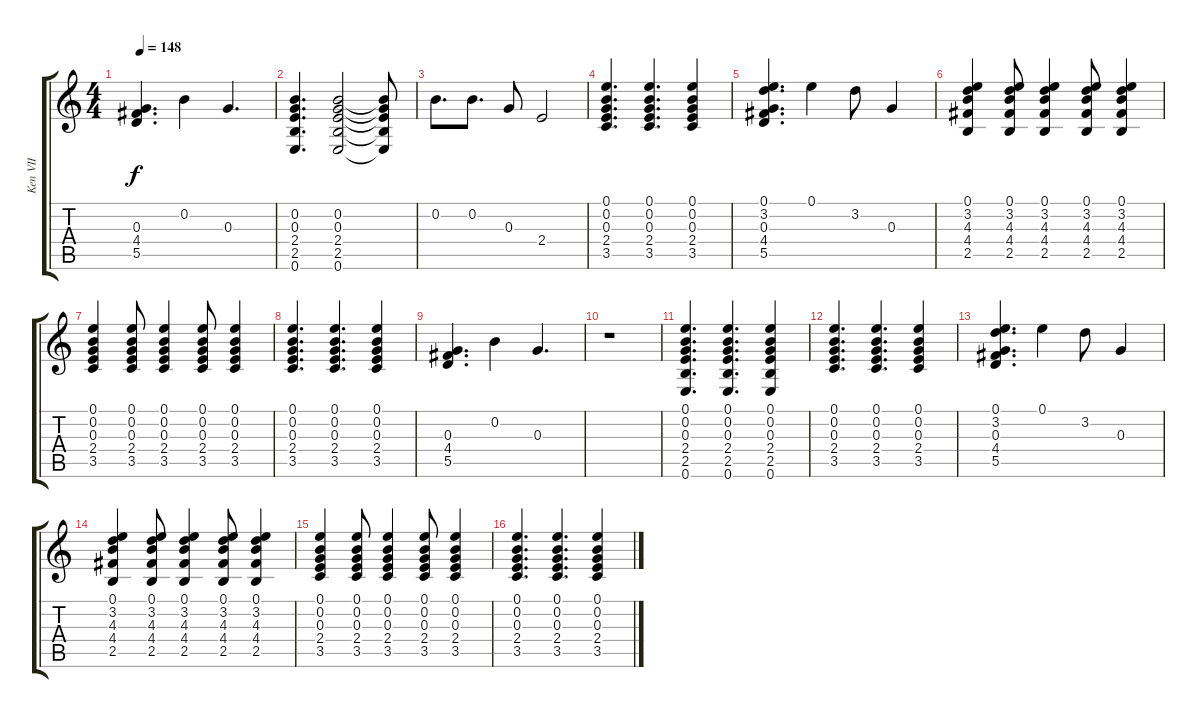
\track ("Ken VII" "Ken VII") {instrument electricguitarjazz}
\staff {score tabs}
\tuning (E4 B3 G3 D3 A2 E2) {hide}
\ts (4 4)
\tempo 148
\clef g2
\ks c
(0.3 4.4 5.5).4{d dy f} 0.2.4 0.3.4{d} |
(0.2 0.3 2.4 2.5 0.6).4{d} (0.2 0.3 2.4 2.5 0.6).2 (0.2{t} 0.3{t} 2.4{t} 2.5{t} 0.6{t}).8 |
0.2.8{d} 0.2.8{d} 0.3.8 2.4.2 |
(0.1 0.2 0.3 2.4 3.5).4{d} (0.1 0.2 0.3 2.4 3.5).4{d} (0.1 0.2 0.3 2.4 3.5).4 |
(0.1 3.2 0.3 4.4 5.5).4{d} 0.1.4 3.2.8 0.3.4 |
(0.1 3.2 4.3 4.4 2.5).4 (0.1 3.2 4.3 4.4 2.5).8 (0.1 3.2 4.3 4.4 2.5).4 (0.1 3.2 4.3 4.4 2.5).8 (0.1 3.2 4.3 4.4 2.5).4 |
(0.1 0.2 0.3 2.4 3.5).4 (0.1 0.2 0.3 2.4 3.5).8 (0.1 0.2 0.3 2.4 3.5).4 (0.1 0.2 0.3 2.4 3.5).8 (0.1 0.2 0.3 2.4 3.5).4 |
(0.1 0.2 0.3 2.4 3.5).4{d} (0.1 0.2 0.3 2.4 3.5).4{d} (0.1 0.2 0.3 2.4 3.5).4 |
(0.3 4.4 5.5).4{d} 0.2.4 0.3.4{d} |
r.1 |
(0.1 0.2 0.3 2.4 2.5 0.6).4{d} (0.1 0.2 0.3 2.4 2.5 0.6).4{d} (0.1 0.2 0.3 2.4 2.5 0.6).4 |
(0.1 0.2 0.3 2.4 3.5).4{d} (0.1 0.2 0.3 2.4 3.5).4{d} (0.1 0.2 0.3 2.4 3.5).4 |
(0.1 3.2 0.3 4.4 5.5).4{d} 0.1.4 3.2.8 0.3.4 |
(0.1 3.2 4.3 4.4 2.5).4 (0.1 3.2 4.3 4.4 2.5).8 (0.1 3.2 4.3 4.4 2.5).4 (0.1 3.2 4.3 4.4 2.5).8 (0.1 3.2 4.3 4.4 2.5).4 |
(0.1 0.2 0.3 2.4 3.5).4 (0.1 0.2 0.3 2.4 3.5).8 (0.1 0.2 0.3 2.4 3.5).4 (0.1 0.2 0.3 2.4 3.5).8 (0.1 0.2 0.3 2.4 3.5).4 |
(0.1 0.2 0.3 2.4 3.5).4{d} (0.1 0.2 0.3 2.4 3.5).4{d} (0.1 0.2 0.3 2.4 3.5).4
